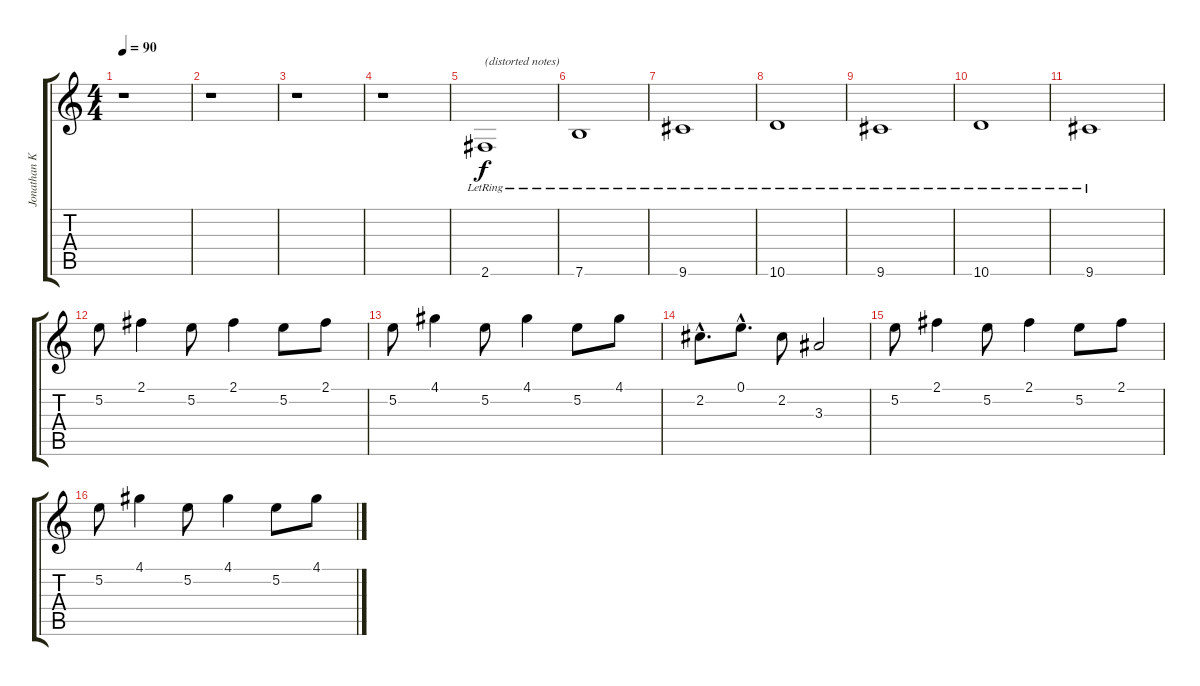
\track ("Jonathan Kroll" "Jonathan K") {instrument distortionguitar}
\staff {score tabs}
\tuning (E4 B3 G3 D3 A2 E2) {hide}
\ts (4 4)
\tempo 90
\clef g2
\ks c
r.1{dy f instrument distortionguitar} |
r.1 |
r.1 |
r.1 |
2.6{lr}.1{txt "(distorted notes)"} |
7.6{lr}.1 |
9.6{lr}.1 |
10.6{lr}.1 |
9.6{lr}.1 |
10.6{lr}.1 |
9.6{lr}.1 |
5.2.8 2.1.4 5.2.8 2.1.4 5.2.8 2.1.8 |
5.2.8 4.1.4 5.2.8 4.1.4 5.2.8 4.1.8 |
2.2{hac}.8{d} 0.1{hac}.8{d} 2.2.8 3.3.2 |
5.2.8 2.1.4 5.2.8 2.1.4 5.2.8 2.1.8 |
5.2.8 4.1.4 5.2.8 4.1.4 5.2.8 4.1.8
